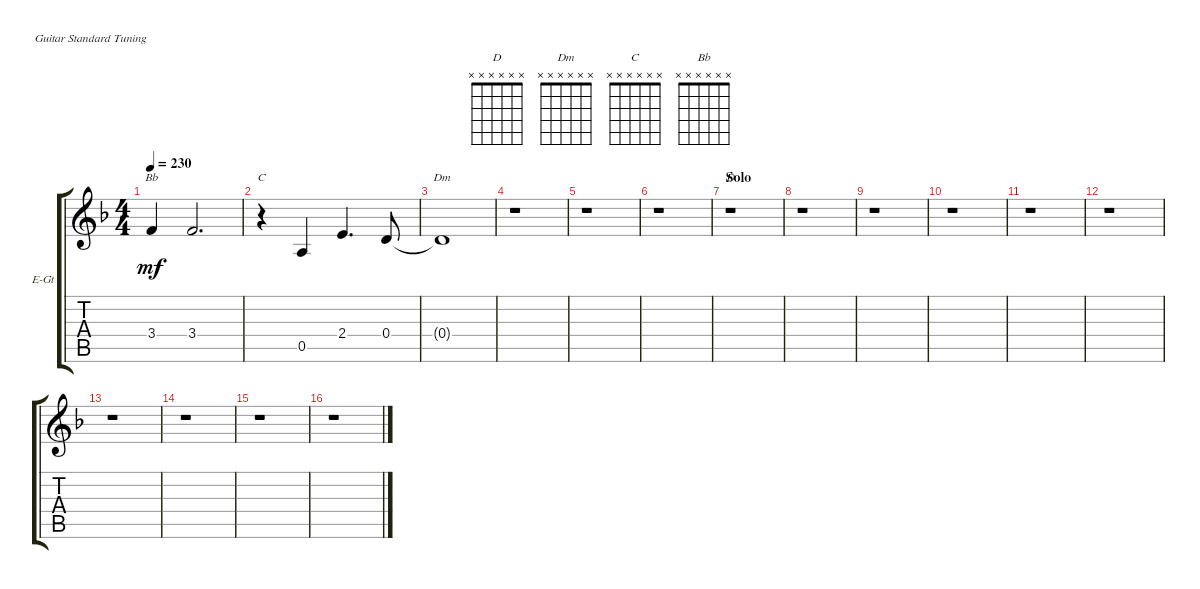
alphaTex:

\defaultSystemsLayout 4
\bracketExtendMode groupsimilarinstruments
\firstSystemTrackNameOrientation horizontal
\otherSystemsTrackNameOrientation horizontal
\track ("Paul's Voice" "E-Gt") {instrument electricguitarclean}
\staff {score tabs}
\tuning (E4 B3 G3 D3 A2 E2)
\chord ("D" x x x x x x)
\chord ("Dm" x x x x x x)
\chord ("C" x x x x x x)
\chord ("Bb" x x x x x x)
\ts (4 4)
\tempo 230
\clef g2
\ks dminor
3.4{t}.4{ch "Bb" dy mf} 3.4.2{d} |
r.4{ch "C"} 0.5.4 2.4.4{d} 0.4.8 |
0.4{t}.1{ch "Dm"} |
r.1 |
r.1 |
r.1 |
\section ("" "Solo")
r.1{ch "D"} |
r.1 |
r.1 |
r.1 |
r.1 |
r.1 |
r.1 |
r.1 |
r.1 |
r.1
